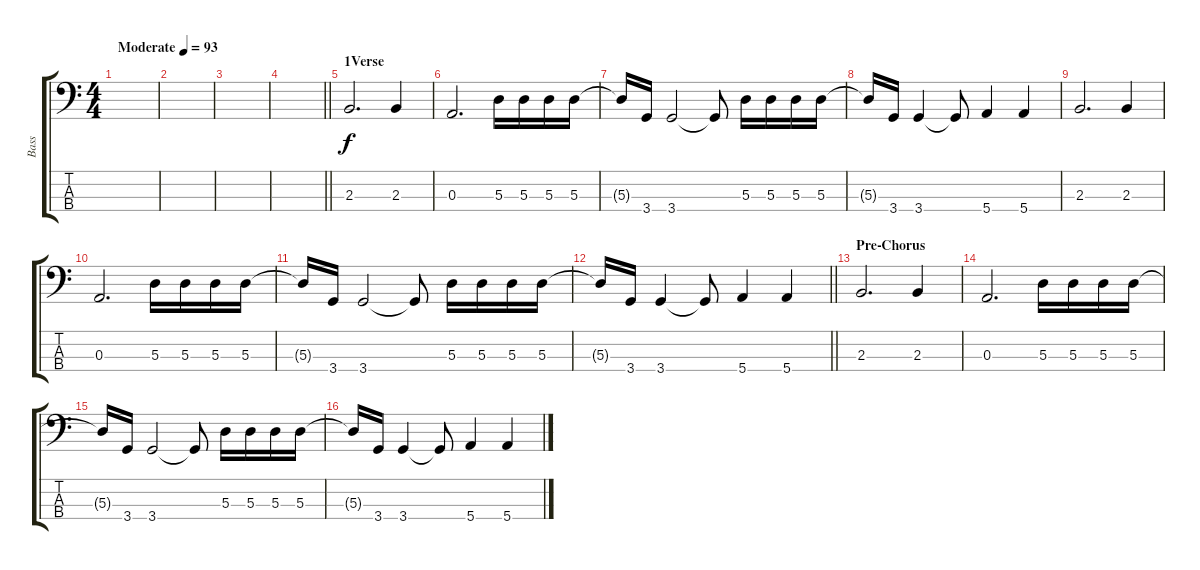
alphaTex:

\track ("Bass" "Bass") {instrument electricbasspick}
\staff {score tabs}
\tuning (G2 D2 A1 E1) {hide}
\ts (4 4)
\tempo (93 "Moderate")
\clef f4
\ks c
|
|
|
\barLineRight lightlight
|
\section ("" "1Verse")
2.3.2{d} 2.3.4 |
0.3.2{d} 5.3.16 5.3.16 5.3.16 5.3.16 |
5.3{t}.16 3.4.16 3.4.2 3.4{t}.8 5.3.16 5.3.16 5.3.16 5.3.16 |
5.3{t}.16 3.4.16 3.4.4 3.4{t}.8 5.4.4 5.4.4 |
2.3.2{d} 2.3.4 |
0.3.2{d} 5.3.16 5.3.16 5.3.16 5.3.16 |
5.3{t}.16 3.4.16 3.4.2 3.4{t}.8 5.3.16 5.3.16 5.3.16 5.3.16 |
\barLineRight lightlight
5.3{t}.16 3.4.16 3.4.4 3.4{t}.8 5.4.4 5.4.4 |
\section ("" "Pre-Chorus")
2.3.2{d} 2.3.4 |
0.3.2{d} 5.3.16 5.3.16 5.3.16 5.3.16 |
5.3{t}.16 3.4.16 3.4.2 3.4{t}.8 5.3.16 5.3.16 5.3.16 5.3.16 |
5.3{t}.16 3.4.16 3.4.4 3.4{t}.8 5.4.4 5.4.4
